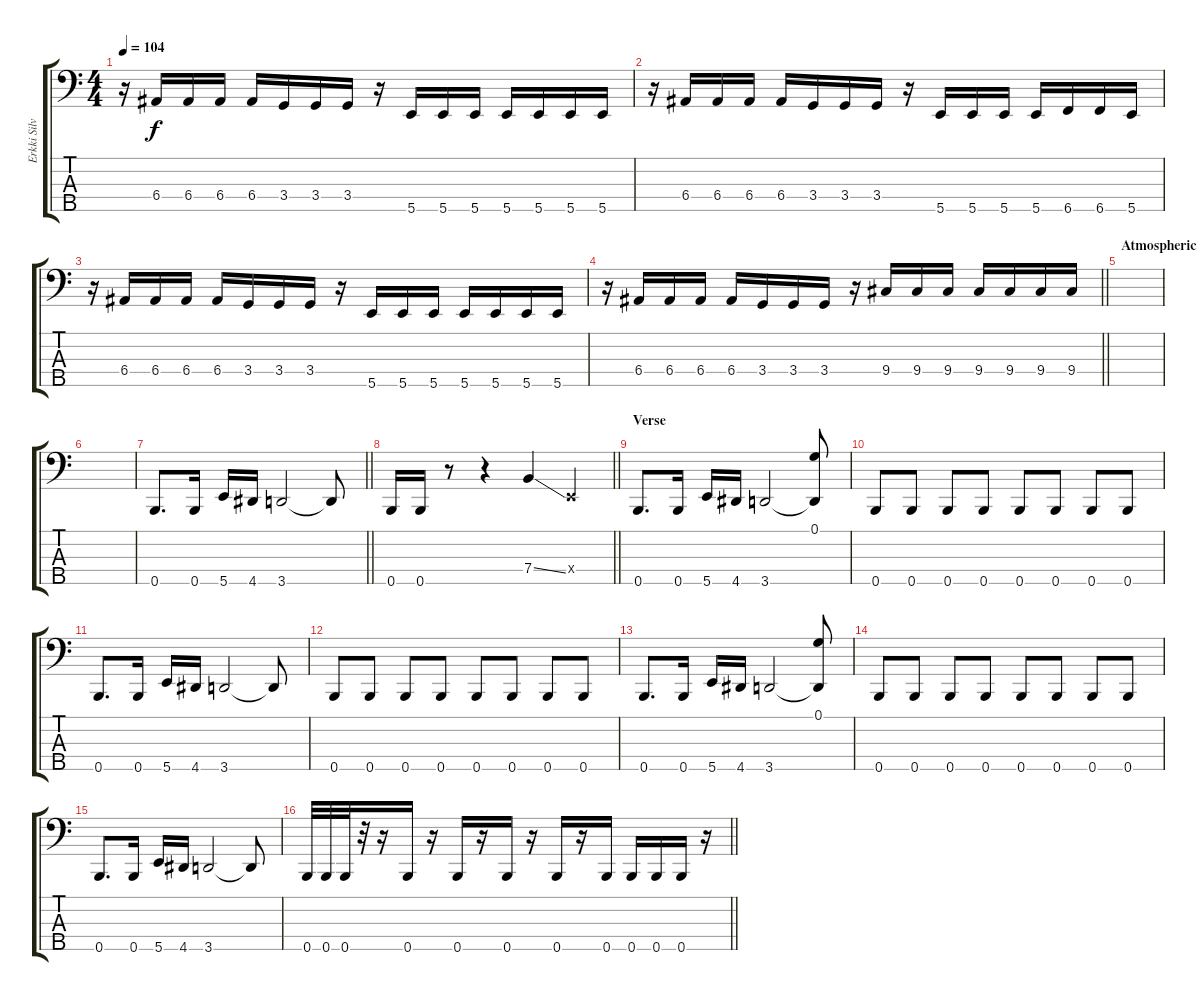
\track ("Erkki Silvennoinen" "Erkki Silv") {instrument electricbassfinger}
\staff {score tabs}
\tuning (G2 D2 A1 E1 B0) {hide}
\ts (4 4)
\tempo 104
\clef f4
\ks c
r.16{dy f} 6.4.16 6.4.16 6.4.16 6.4.16 3.4.16 3.4.16 3.4.16 r.16 5.5.16 5.5.16 5.5.16 5.5.16 5.5.16 5.5.16 5.5.16 |
r.16 6.4.16 6.4.16 6.4.16 6.4.16 3.4.16 3.4.16 3.4.16 r.16 5.5.16 5.5.16 5.5.16 5.5.16 6.5.16 6.5.16 5.5.16 |
r.16 6.4.16 6.4.16 6.4.16 6.4.16 3.4.16 3.4.16 3.4.16 r.16 5.5.16 5.5.16 5.5.16 5.5.16 5.5.16 5.5.16 5.5.16 |
\barLineRight lightlight
r.16 6.4.16 6.4.16 6.4.16 6.4.16 3.4.16 3.4.16 3.4.16 r.16 9.4.16 9.4.16 9.4.16 9.4.16 9.4.16 9.4.16 9.4.16 |
\section ("" "Atmospheric fill")
|
|
\barLineRight lightlight
0.5.8{d} 0.5.16 5.5.16 4.5.16 3.5.2 3.5{t}.8 |
\barLineRight lightlight
0.5.16 0.5.16 r.8 r.4 7.4{ss}.4 0.4{x}.4 |
\section ("" "Verse")
0.5.8{d} 0.5.16 5.5.16 4.5.16 3.5.2 (0.1 3.5{t}).8 |
0.5.8 0.5.8 0.5.8 0.5.8 0.5.8 0.5.8 0.5.8 0.5.8 |
0.5.8{d} 0.5.16 5.5.16 4.5.16 3.5.2 3.5{t}.8 |
0.5.8 0.5.8 0.5.8 0.5.8 0.5.8 0.5.8 0.5.8 0.5.8 |
0.5.8{d} 0.5.16 5.5.16 4.5.16 3.5.2 (0.1 3.5{t}).8 |
0.5.8 0.5.8 0.5.8 0.5.8 0.5.8 0.5.8 0.5.8 0.5.8 |
0.5.8{d} 0.5.16 5.5.16 4.5.16 3.5.2 3.5{t}.8 |
\barLineRight lightlight
0.5.32 0.5.32 0.5.32 r.32 r.16 0.5.16 r.16 0.5.16 r.16 0.5.16 r.16 0.5.16 r.16 0.5.16 0.5.16 0.5.16 0.5.16 r.16
